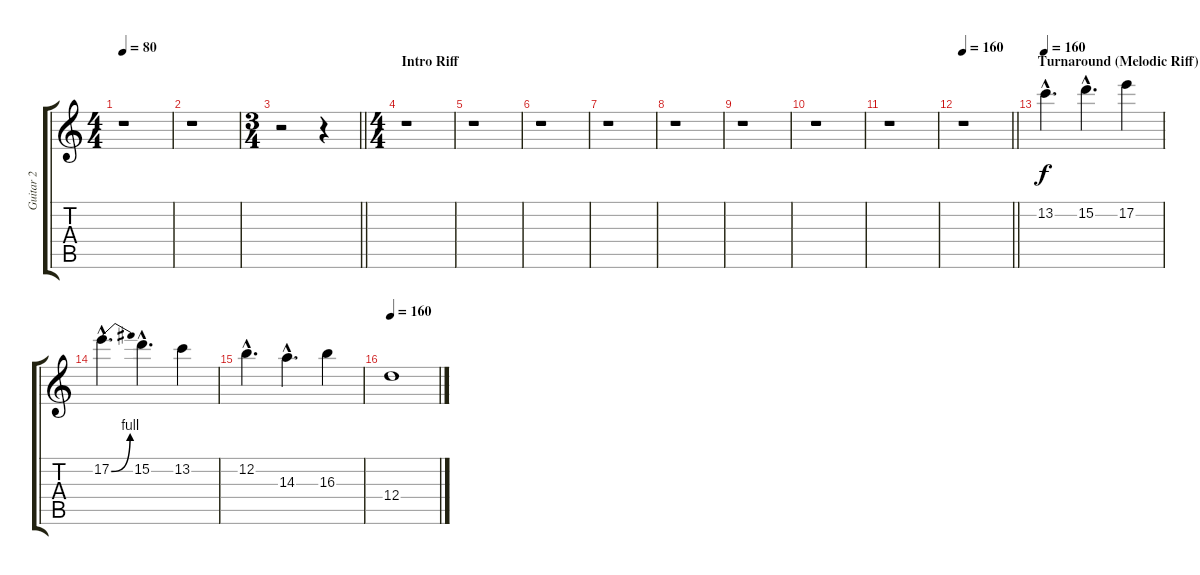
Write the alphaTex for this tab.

\track ("Guitar 2" "Guitar 2") {instrument distortionguitar}
\staff {score tabs}
\tuning (E4 B3 G3 D3 A2 E2) {hide}
\ts (4 4)
\tempo 80
\clef g2
\ks c
r.1{dy f} |
r.1 |
\ts (3 4)
\barLineRight lightlight
r.2 r.4 |
\ts (4 4)
\section ("" "Intro Riff")
r.1 |
r.1 |
r.1 |
r.1 |
r.1 |
r.1 |
r.1 |
r.1 |
\tempo 160
\barLineRight lightlight
r.1 |
\section ("" "Turnaround (Melodic Riff)")
\tempo 160
13.2{hac}.4{d} 15.2{hac}.4{d} 17.2.4 |
17.2{be (bend 0 0 60 4) hac}.4{d} 15.2{hac}.4{d} 13.2.4 |
12.2{hac}.4{d} 14.3{hac}.4{d} 16.3.4 |
\tempo 160
12.4.1
